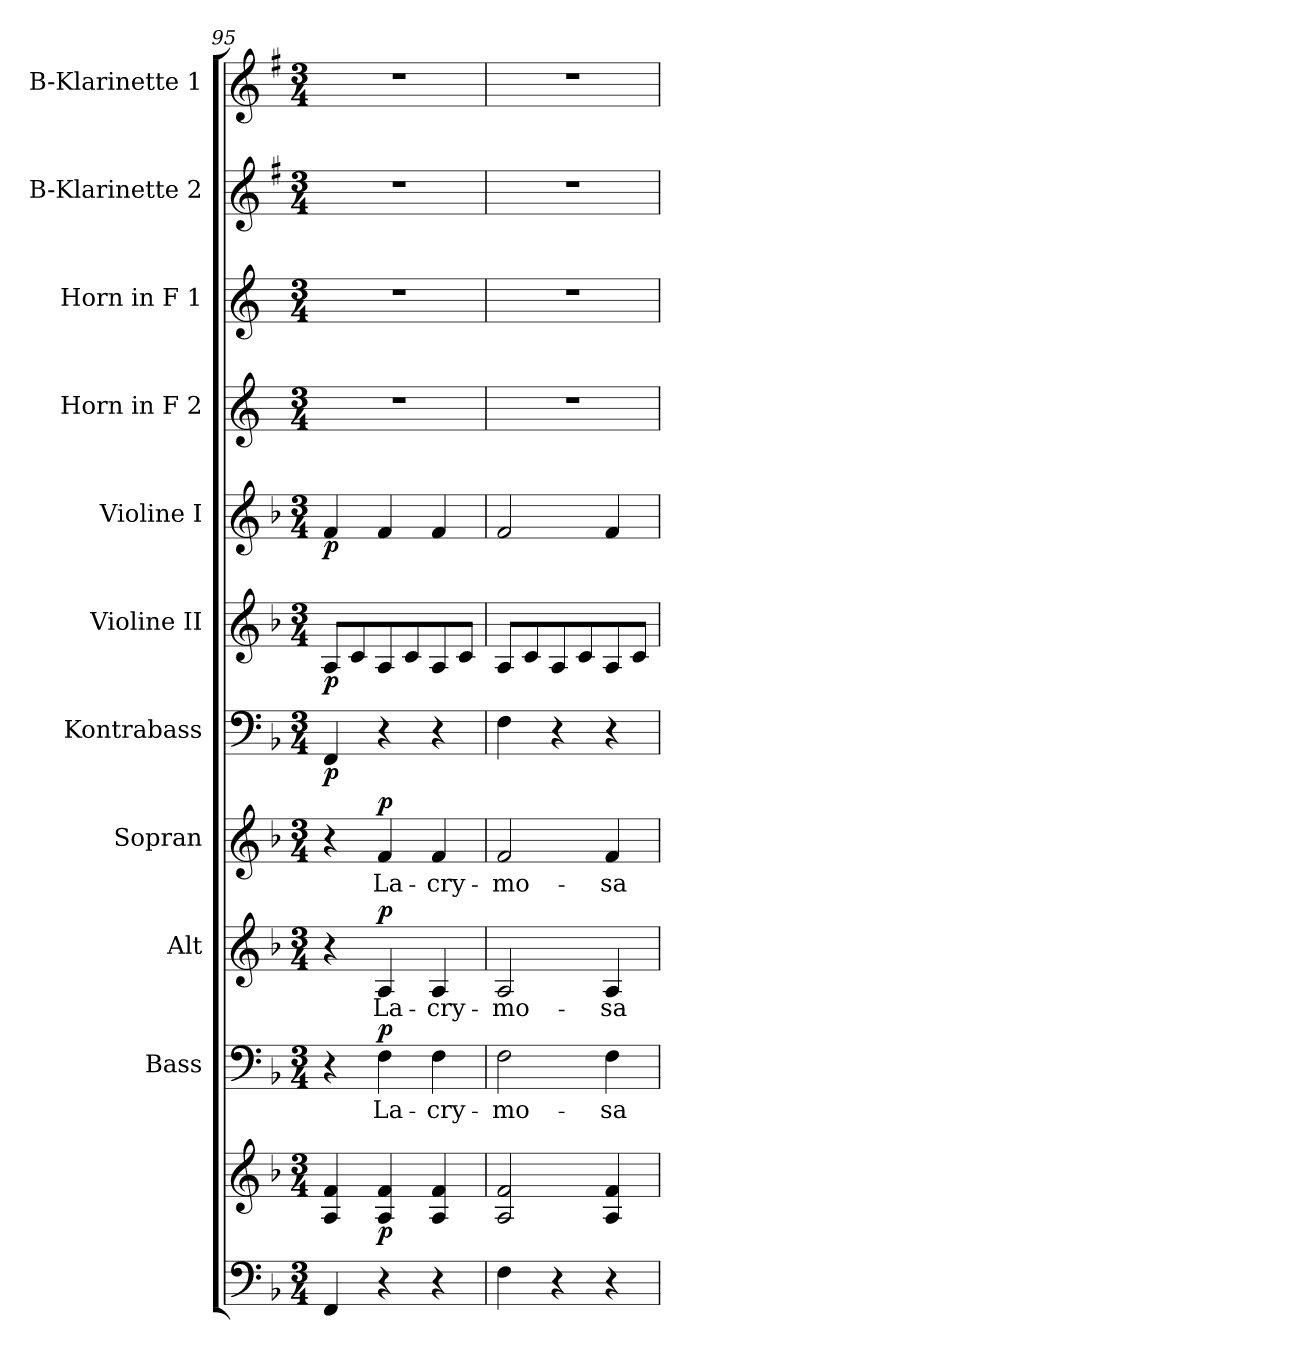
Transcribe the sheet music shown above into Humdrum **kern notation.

**kern	**kern	**dynam	**kern	**text	**dynam	**kern	**text	**dynam	**kern	**text	**dynam	**kern	**dynam	**kern	**dynam	**kern	**dynam	**kern	**kern	**kern	**kern
*part11	*part11	*part11	*part10	*part10	*part10	*part9	*part9	*part9	*part8	*part8	*part8	*part7	*part7	*part6	*part6	*part5	*part5	*part4	*part3	*part2	*part1
*staff12	*staff11	*staff11/12	*staff10	*staff10	*staff10	*staff9	*staff9	*staff9	*staff8	*staff8	*staff8	*staff7	*staff7	*staff6	*staff6	*staff5	*staff5	*staff4	*staff3	*staff2	*staff1
*	*	*	*I"Bass	*	*	*I"Alt	*	*	*I"Sopran	*	*	*I"Kontrabass	*	*I"Violine II	*	*I"Violine I	*	*I"Horn in F 2	*I"Horn in F 1	*I"B-Klarinette 2	*I"B-Klarinette 1
*	*	*	*I'B.	*	*	*I'A.	*	*	*I'S.	*	*	*I'Kb.	*	*I'Vl. II	*	*I'Vl. I	*	*	*	*I'B Kl. 2	*I'B Kl. 1
*clefF4	*clefG2	*	*clefF4	*	*	*clefG2	*	*	*clefG2	*	*	*clefF4	*	*clefG2	*	*clefG2	*	*clefG2	*clefG2	*clefG2	*clefG2
*	*	*	*	*	*	*	*	*	*	*	*	*ITrd7c12	*	*	*	*	*	*ITrd4c7	*ITrd4c7	*ITrd1c2	*ITrd1c2
*k[b-]	*k[b-]	*	*k[b-]	*	*	*k[b-]	*	*	*k[b-]	*	*	*k[b-]	*	*k[b-]	*	*k[b-]	*	*k[b-]	*k[b-]	*k[b-]	*k[b-]
*F:	*F:	*	*F:	*	*	*F:	*	*	*F:	*	*	*F:	*	*F:	*	*F:	*	*F:	*F:	*F:	*F:
*M3/4	*M3/4	*	*M3/4	*	*	*M3/4	*	*	*M3/4	*	*	*M3/4	*	*M3/4	*	*M3/4	*	*M3/4	*M3/4	*M3/4	*M3/4
=95	=95	=95	=95	=95	=95	=95	=95	=95	=95	=95	=95	=95	=95	=95	=95	=95	=95	=95	=95	=95	=95
!	!	!	!	!	!	!	!	!	!	!	!	!	!LO:DY:b	!	!LO:DY:b	!	!LO:DY:b	!	!	!	!
4FF/	4A/ 4f/	.	4r	.	.	4r	.	.	4r	.	.	4FFF/	p	8A/L	p	4f/	p	2.r	2.r	2.r	2.r
.	.	.	.	.	.	.	.	.	.	.	.	.	.	8c/	.	.	.	.	.	.	.
!	!	!LO:DY:b	!	!LO:LY:b	!LO:DY:a	!	!LO:LY:b	!LO:DY:a	!	!LO:LY:b	!LO:DY:a	!	!	!	!	!	!	!	!	!	!
4r	4A/ 4f/	p	4F\	La-	p	4A/	La-	p	4f/	La-	p	4r	.	8A/	.	4f/	.	.	.	.	.
.	.	.	.	.	.	.	.	.	.	.	.	.	.	8c/	.	.	.	.	.	.	.
!	!	!	!	!LO:LY:b	!	!	!LO:LY:b	!	!	!LO:LY:b	!	!	!	!	!	!	!	!	!	!	!
4r	4A/ 4f/	.	4F\	-cry-	.	4A/	-cry-	.	4f/	-cry-	.	4r	.	8A/	.	4f/	.	.	.	.	.
.	.	.	.	.	.	.	.	.	.	.	.	.	.	8c/J	.	.	.	.	.	.	.
!!LO:PB:g=z
=96	=96	=96	=96	=96	=96	=96	=96	=96	=96	=96	=96	=96	=96	=96	=96	=96	=96	=96	=96	=96	=96
!	!	!	!	!LO:LY:b	!	!	!LO:LY:b	!	!	!LO:LY:b	!	!	!	!	!	!	!	!	!	!	!
4F\	2A/ 2f/	.	2F\	-mo-	.	2A/	-mo-	.	2f/	-mo-	.	4FF\	.	8A/L	.	2f/	.	2.r	2.r	2.r	2.r
.	.	.	.	.	.	.	.	.	.	.	.	.	.	8c/	.	.	.	.	.	.	.
4r	.	.	.	.	.	.	.	.	.	.	.	4r	.	8A/	.	.	.	.	.	.	.
.	.	.	.	.	.	.	.	.	.	.	.	.	.	8c/	.	.	.	.	.	.	.
!	!	!	!	!LO:LY:b	!	!	!LO:LY:b	!	!	!LO:LY:b	!	!	!	!	!	!	!	!	!	!	!
4r	4A/ 4f/	.	4F\	-sa	.	4A/	-sa	.	4f/	-sa	.	4r	.	8A/	.	4f/	.	.	.	.	.
.	.	.	.	.	.	.	.	.	.	.	.	.	.	8c/J	.	.	.	.	.	.	.
=	=	=	=	=	=	=	=	=	=	=	=	=	=	=	=	=	=	=	=	=	=
*-	*-	*-	*-	*-	*-	*-	*-	*-	*-	*-	*-	*-	*-	*-	*-	*-	*-	*-	*-	*-	*-
